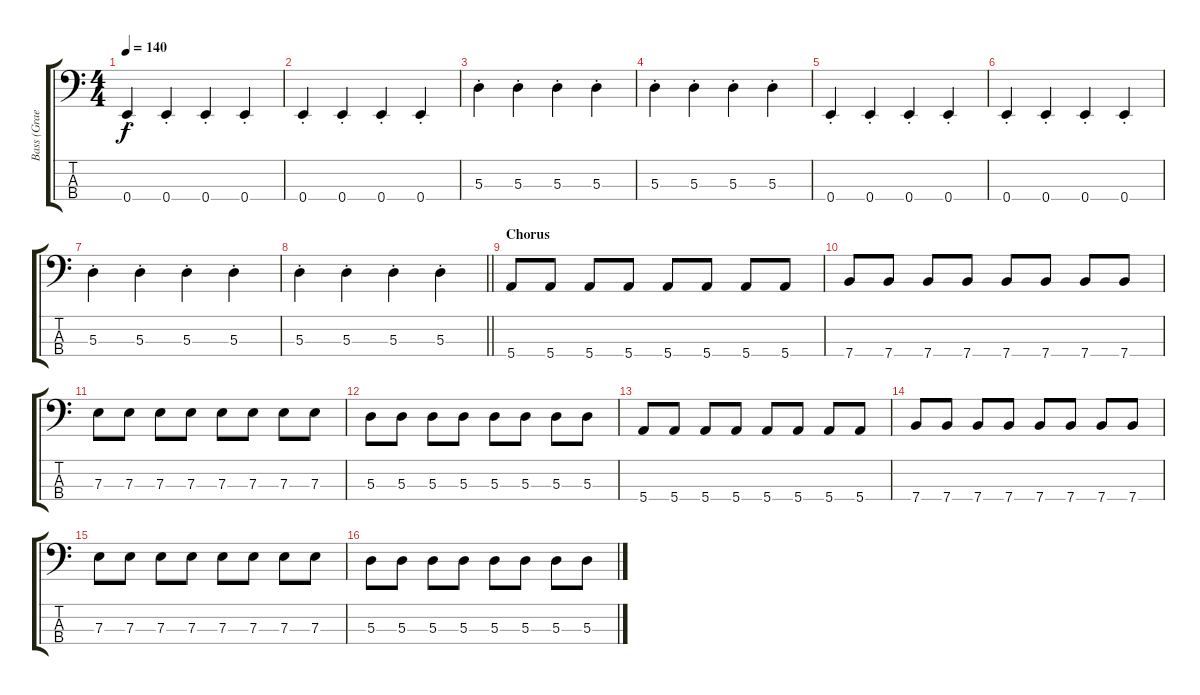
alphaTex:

\track ("Bass (Graeme)" "Bass (Grae") {instrument electricbasspick}
\staff {score tabs}
\tuning (G2 D2 A1 E1) {hide}
\ts (4 4)
\tempo 140
\clef f4
\ks c
0.4{st}.4{dy f} 0.4{st}.4 0.4{st}.4 0.4{st}.4 |
0.4{st}.4 0.4{st}.4 0.4{st}.4 0.4{st}.4 |
5.3{st}.4 5.3{st}.4 5.3{st}.4 5.3{st}.4 |
5.3{st}.4 5.3{st}.4 5.3{st}.4 5.3{st}.4 |
0.4{st}.4 0.4{st}.4 0.4{st}.4 0.4{st}.4 |
0.4{st}.4 0.4{st}.4 0.4{st}.4 0.4{st}.4 |
5.3{st}.4 5.3{st}.4 5.3{st}.4 5.3{st}.4 |
\barLineRight lightlight
5.3{st}.4 5.3{st}.4 5.3{st}.4 5.3{st}.4 |
\section ("" "Chorus")
5.4.8 5.4.8 5.4.8 5.4.8 5.4.8 5.4.8 5.4.8 5.4.8 |
7.4.8 7.4.8 7.4.8 7.4.8 7.4.8 7.4.8 7.4.8 7.4.8 |
7.3.8 7.3.8 7.3.8 7.3.8 7.3.8 7.3.8 7.3.8 7.3.8 |
5.3.8 5.3.8 5.3.8 5.3.8 5.3.8 5.3.8 5.3.8 5.3.8 |
5.4.8 5.4.8 5.4.8 5.4.8 5.4.8 5.4.8 5.4.8 5.4.8 |
7.4.8 7.4.8 7.4.8 7.4.8 7.4.8 7.4.8 7.4.8 7.4.8 |
7.3.8 7.3.8 7.3.8 7.3.8 7.3.8 7.3.8 7.3.8 7.3.8 |
5.3.8 5.3.8 5.3.8 5.3.8 5.3.8 5.3.8 5.3.8 5.3.8
